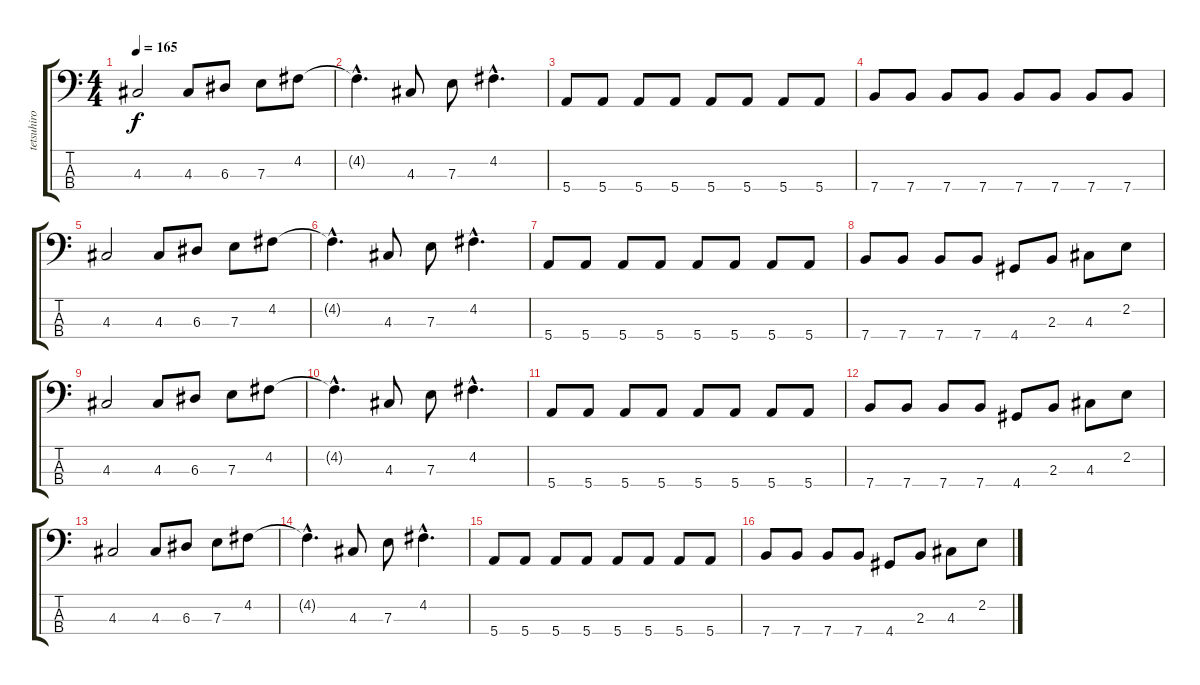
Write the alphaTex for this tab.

\track ("tetsuhiro tanuma" "tetsuhiro ") {instrument electricbasspick}
\staff {score tabs}
\tuning (G2 D2 A1 E1) {hide}
\ts (4 4)
\tempo 165
\clef f4
\ks c
4.3.2{dy f} 4.3.8 6.3.8 7.3.8 4.2.8 |
4.2{hac t}.4{d} 4.3.8 7.3.8 4.2{hac}.4{d} |
5.4.8 5.4.8 5.4.8 5.4.8 5.4.8 5.4.8 5.4.8 5.4.8 |
7.4.8 7.4.8 7.4.8 7.4.8 7.4.8 7.4.8 7.4.8 7.4.8 |
4.3.2 4.3.8 6.3.8 7.3.8 4.2.8 |
4.2{hac t}.4{d} 4.3.8 7.3.8 4.2{hac}.4{d} |
5.4.8 5.4.8 5.4.8 5.4.8 5.4.8 5.4.8 5.4.8 5.4.8 |
7.4.8 7.4.8 7.4.8 7.4.8 4.4.8 2.3.8 4.3.8 2.2.8 |
4.3.2 4.3.8 6.3.8 7.3.8 4.2.8 |
4.2{hac t}.4{d} 4.3.8 7.3.8 4.2{hac}.4{d} |
5.4.8 5.4.8 5.4.8 5.4.8 5.4.8 5.4.8 5.4.8 5.4.8 |
7.4.8 7.4.8 7.4.8 7.4.8 4.4.8 2.3.8 4.3.8 2.2.8 |
4.3.2 4.3.8 6.3.8 7.3.8 4.2.8 |
4.2{hac t}.4{d} 4.3.8 7.3.8 4.2{hac}.4{d} |
5.4.8 5.4.8 5.4.8 5.4.8 5.4.8 5.4.8 5.4.8 5.4.8 |
7.4.8 7.4.8 7.4.8 7.4.8 4.4.8 2.3.8 4.3.8 2.2.8
